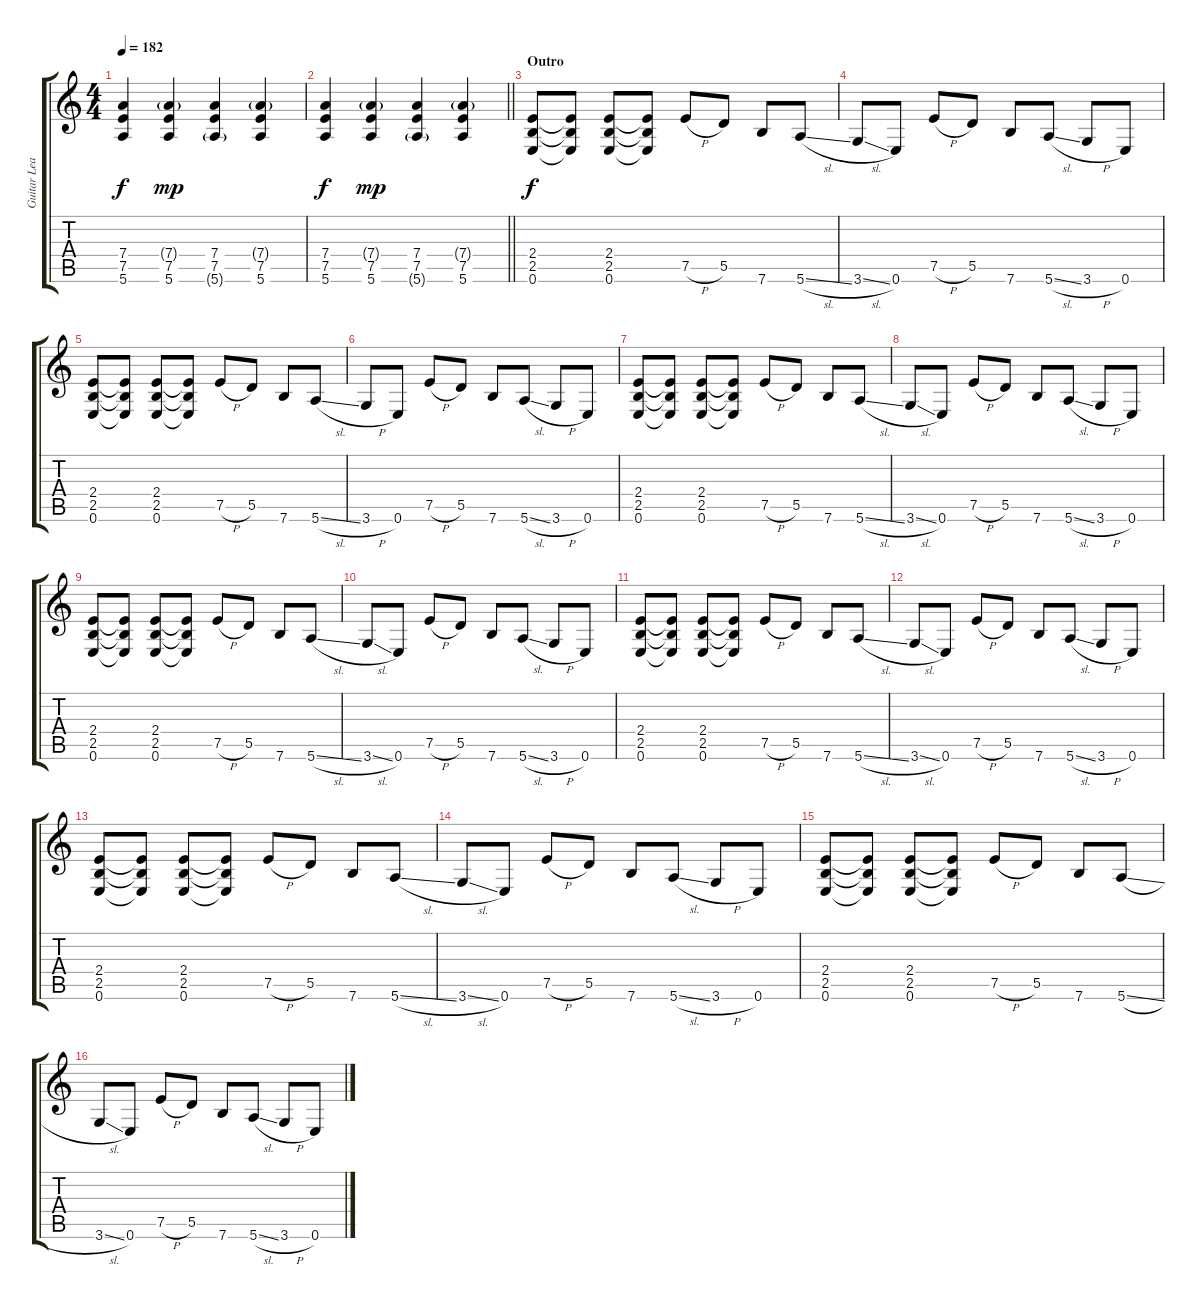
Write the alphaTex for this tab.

\track ("Guitar Lead" "Guitar Lea") {instrument overdrivenguitar}
\staff {score tabs}
\tuning (E4 B3 G3 D3 A2 E2) {hide}
\ts (4 4)
\tempo 182
\clef g2
\ks c
(7.4 7.5 5.6).4{dy f} (7.4{g} 7.5 5.6).4{dy mp} (7.4 7.5 5.6{g}).4 (7.4{g} 7.5 5.6).4 |
\barLineRight lightlight
(7.4 7.5 5.6).4{dy f} (7.4{g} 7.5 5.6).4{dy mp} (7.4 7.5 5.6{g}).4 (7.4{g} 7.5 5.6).4 |
\section ("" "Outro")
(2.4 2.5 0.6).8{dy f} (2.4{t} 2.5{t} 0.6{t}).8 (2.4 2.5 0.6).8 (2.4{t} 2.5{t} 0.6{t}).8 7.5{h}.8 5.5.8 7.6.8 5.6{sl}.8 |
3.6{sl}.8 0.6.8 7.5{h}.8 5.5.8 7.6.8 5.6{sl}.8 3.6{h}.8 0.6.8 |
(2.4 2.5 0.6).8 (2.4{t} 2.5{t} 0.6{t}).8 (2.4 2.5 0.6).8 (2.4{t} 2.5{t} 0.6{t}).8 7.5{h}.8 5.5.8 7.6.8 5.6{sl}.8 |
3.6{h}.8 0.6.8 7.5{h}.8 5.5.8 7.6.8 5.6{sl}.8 3.6{h}.8 0.6.8 |
(2.4 2.5 0.6).8 (2.4{t} 2.5{t} 0.6{t}).8 (2.4 2.5 0.6).8 (2.4{t} 2.5{t} 0.6{t}).8 7.5{h}.8 5.5.8 7.6.8 5.6{sl}.8 |
3.6{sl}.8 0.6.8 7.5{h}.8 5.5.8 7.6.8 5.6{sl}.8 3.6{h}.8 0.6.8 |
(2.4 2.5 0.6).8 (2.4{t} 2.5{t} 0.6{t}).8 (2.4 2.5 0.6).8 (2.4{t} 2.5{t} 0.6{t}).8 7.5{h}.8 5.5.8 7.6.8 5.6{sl}.8 |
3.6{sl}.8 0.6.8 7.5{h}.8 5.5.8 7.6.8 5.6{sl}.8 3.6{h}.8 0.6.8 |
(2.4 2.5 0.6).8 (2.4{t} 2.5{t} 0.6{t}).8 (2.4 2.5 0.6).8 (2.4{t} 2.5{t} 0.6{t}).8 7.5{h}.8 5.5.8 7.6.8 5.6{sl}.8 |
3.6{sl}.8 0.6.8 7.5{h}.8 5.5.8 7.6.8 5.6{sl}.8 3.6{h}.8 0.6.8 |
(2.4 2.5 0.6).8 (2.4{t} 2.5{t} 0.6{t}).8 (2.4 2.5 0.6).8 (2.4{t} 2.5{t} 0.6{t}).8 7.5{h}.8 5.5.8 7.6.8 5.6{sl}.8 |
3.6{sl}.8 0.6.8 7.5{h}.8 5.5.8 7.6.8 5.6{sl}.8 3.6{h}.8 0.6.8 |
(2.4 2.5 0.6).8 (2.4{t} 2.5{t} 0.6{t}).8 (2.4 2.5 0.6).8 (2.4{t} 2.5{t} 0.6{t}).8 7.5{h}.8 5.5.8 7.6.8 5.6{sl}.8 |
3.6{sl}.8 0.6.8 7.5{h}.8 5.5.8 7.6.8 5.6{sl}.8 3.6{h}.8 0.6.8
